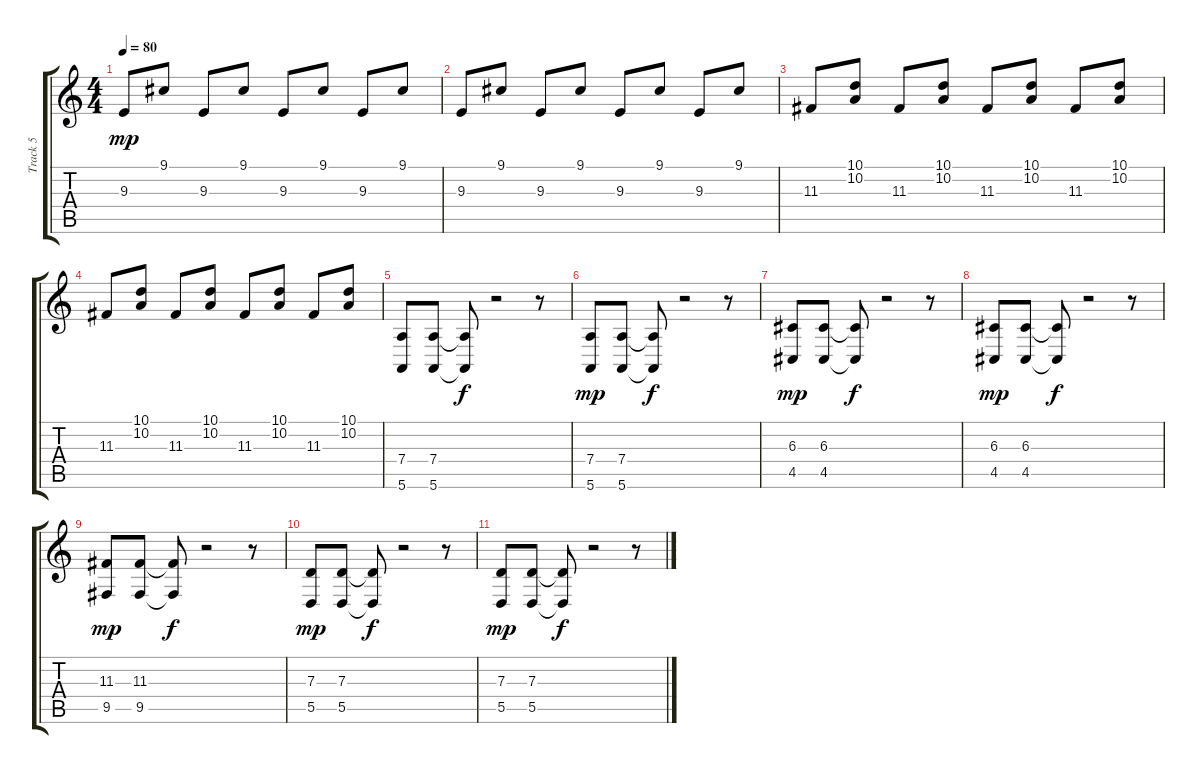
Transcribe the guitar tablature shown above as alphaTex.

\track ("Track 5" "Track 5") {instrument stringensemble1}
\staff {score tabs}
\tuning (E4 B3 G3 D3 A2 E2) {hide}
\ts (4 4)
\tempo 80
\clef g2
\ks c
9.3.8{dy mp} 9.1.8 9.3.8 9.1.8 9.3.8 9.1.8 9.3.8 9.1.8 |
9.3.8 9.1.8 9.3.8 9.1.8 9.3.8 9.1.8 9.3.8 9.1.8 |
11.3.8 (10.1 10.2).8 11.3.8 (10.1 10.2).8 11.3.8 (10.1 10.2).8 11.3.8 (10.1 10.2).8 |
11.3.8 (10.1 10.2).8 11.3.8 (10.1 10.2).8 11.3.8 (10.1 10.2).8 11.3.8 (10.1 10.2).8 |
(7.4 5.6).8{balance 8} (7.4 5.6).8 (7.4{t} 5.6{t}).8{dy f} r.2 r.8 |
(7.4 5.6).8{dy mp} (7.4 5.6).8 (7.4{t} 5.6{t}).8{dy f} r.2 r.8 |
(6.3 4.5).8{dy mp} (6.3 4.5).8 (6.3{t} 4.5{t}).8{dy f} r.2 r.8 |
(6.3 4.5).8{dy mp} (6.3 4.5).8 (6.3{t} 4.5{t}).8{dy f} r.2 r.8 |
(11.3 9.5).8{dy mp} (11.3 9.5).8 (11.3{t} 9.5{t}).8{dy f} r.2 r.8 |
(7.3 5.5).8{dy mp} (7.3 5.5).8 (7.3{t} 5.5{t}).8{dy f} r.2 r.8 |
(7.3 5.5).8{dy mp} (7.3 5.5).8 (7.3{t} 5.5{t}).8{dy f} r.2 r.8
